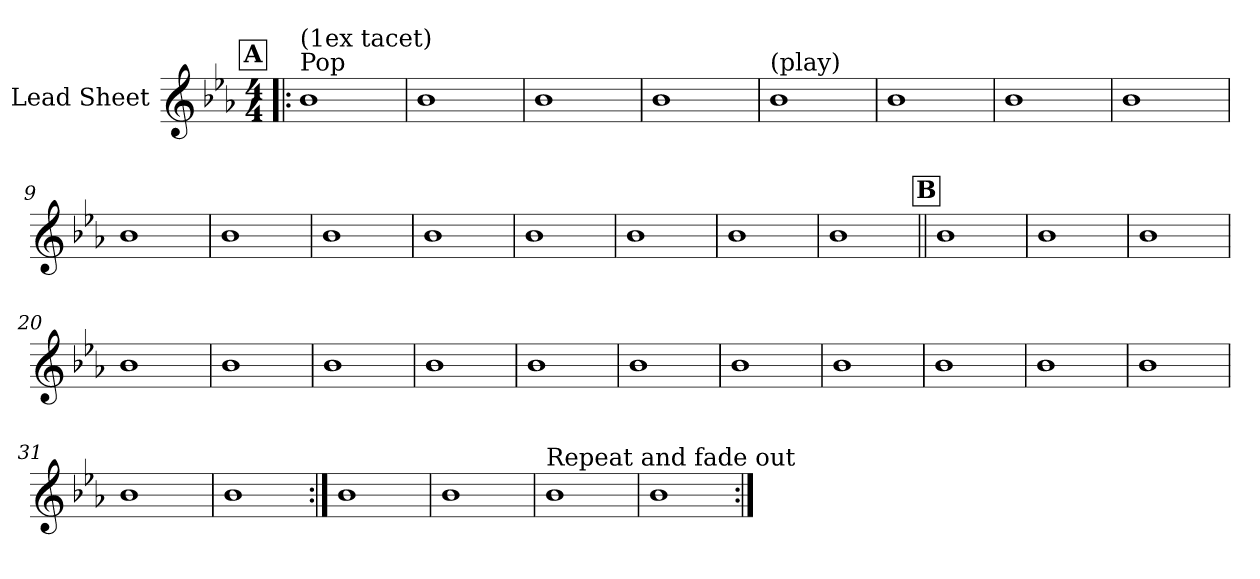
**kern
*part1
*staff1
*I"Lead Sheet
*clefG2
*k[b-e-a-]
*E-:
*M4/4
*MM130
!!LO:REH:place=s1:a:fs=14:t=A
=1!|:
!LO:TX:a:t=Pop
!LO:TX:a:t=(1ex tacet)
1b-
=2
1b-
=3
1b-
=4
1b-
!!LO:LB:g=z
=5
!LO:TX:a:t=(play)
1b-
=6
1b-
=7
1b-
=8
1b-
!!LO:LB:g=z
=9
1b-
=10
1b-
=11
1b-
=12
1b-
!!LO:LB:g=z
=13
1b-
=14
1b-
=15
1b-
=16
1b-
!!LO:LB:g=z
!!LO:REH:place=s1:a:fs=14:t=B
=17||
1b-
=18
1b-
=19
1b-
=20
1b-
!!LO:LB:g=z
=21
1b-
=22
1b-
=23
1b-
=24
1b-
!!LO:LB:g=z
=25
1b-
=26
1b-
=27
1b-
=28
1b-
!!LO:LB:g=z
=29
1b-
=30
1b-
=31
1b-
=32
1b-
!!LO:LB:g=z
=33:|!
1b-
=34
1b-
=35
!LO:TX:a:t=Repeat and fade out
1b-
=36
1b-
=:|!
*-
